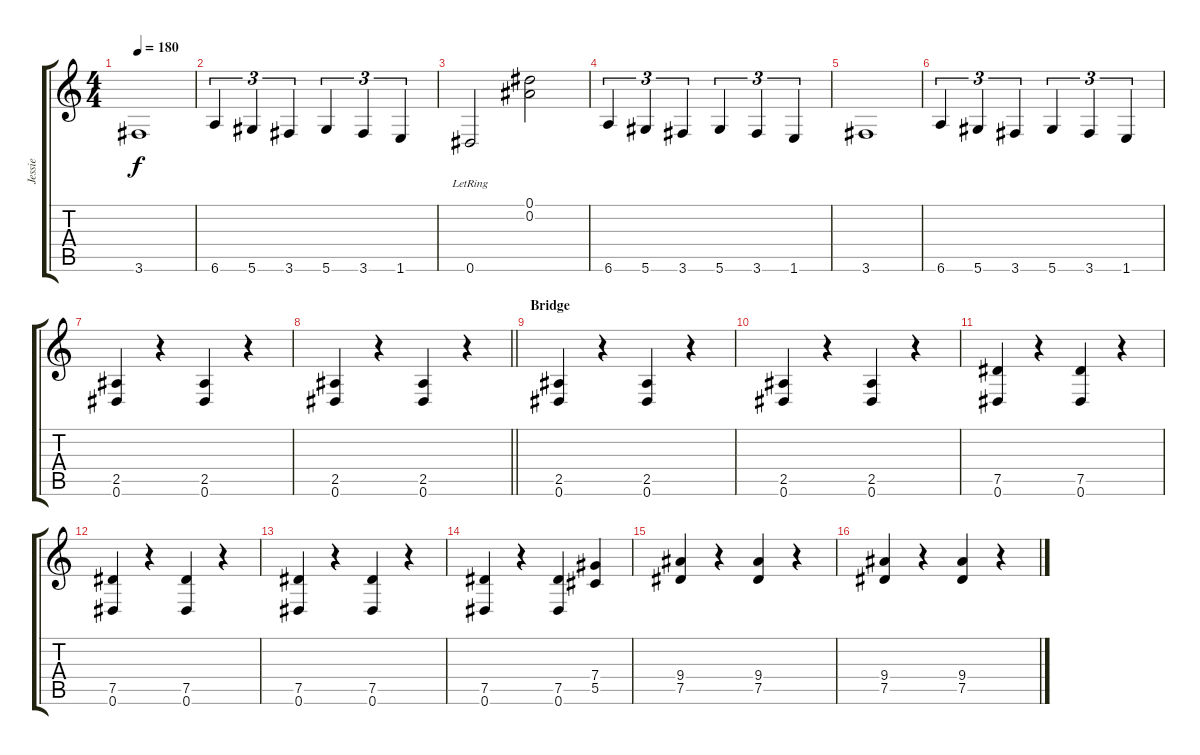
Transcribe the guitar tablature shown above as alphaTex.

\track ("Jessie" "Jessie") {instrument overdrivenguitar}
\staff {score tabs}
\tuning (Eb4 Bb3 Gb3 Db3 Ab2 Eb2) {hide}
\ts (4 4)
\tempo 180
\clef g2
\ks c
3.6.1{dy f} |
6.6.4{tu (3 2)} 5.6.4{tu (3 2)} 3.6.4{tu (3 2)} 5.6.4{tu (3 2)} 3.6.4{tu (3 2)} 1.6.4{tu (3 2)} |
0.6{lr}.2 (0.1 0.2).2 |
6.6.4{tu (3 2)} 5.6.4{tu (3 2)} 3.6.4{tu (3 2)} 5.6.4{tu (3 2)} 3.6.4{tu (3 2)} 1.6.4{tu (3 2)} |
3.6.1 |
6.6.4{tu (3 2)} 5.6.4{tu (3 2)} 3.6.4{tu (3 2)} 5.6.4{tu (3 2)} 3.6.4{tu (3 2)} 1.6.4{tu (3 2)} |
(2.5 0.6).4 r.4 (2.5 0.6).4 r.4 |
\barLineRight lightlight
(2.5 0.6).4 r.4 (2.5 0.6).4 r.4 |
\section ("" "Bridge")
(2.5 0.6).4 r.4 (2.5 0.6).4 r.4 |
(2.5 0.6).4 r.4 (2.5 0.6).4 r.4 |
(7.5 0.6).4 r.4 (7.5 0.6).4 r.4 |
(7.5 0.6).4 r.4 (7.5 0.6).4 r.4 |
(7.5 0.6).4 r.4 (7.5 0.6).4 r.4 |
(7.5 0.6).4 r.4 (7.5 0.6).4 (7.4 5.5).4 |
(9.4 7.5).4 r.4 (9.4 7.5).4 r.4 |
(9.4 7.5).4 r.4 (9.4 7.5).4 r.4
